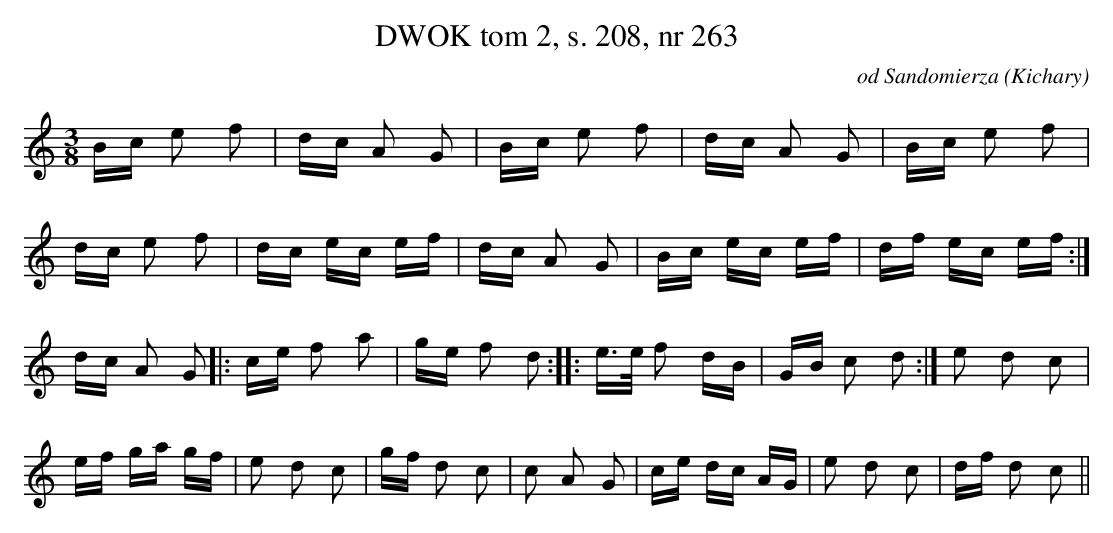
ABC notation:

X:1
T:DWOK tom 2, s. 208, nr 263
O:od Sandomierza (Kichary)
L:1/16
M:3/8
K:C
Bc e2 f2|dc A2 G2|Bc e2 f2|dc A2 G2|Bc e2 f2|
dc e2 f2|dc ec ef|dc A2 G2|Bc ec ef|df ec ef:|
dc A2 G2|:ce f2 a2|ge f2 d2::e3/2e/2 f2 dB|GB c2 d2:| e2 d2 c2|
ef ga gf|e2 d2 c2|gf d2 c2|c2 A2 G2| ce dc AG|e2 d2 c2|df d2 c2||
